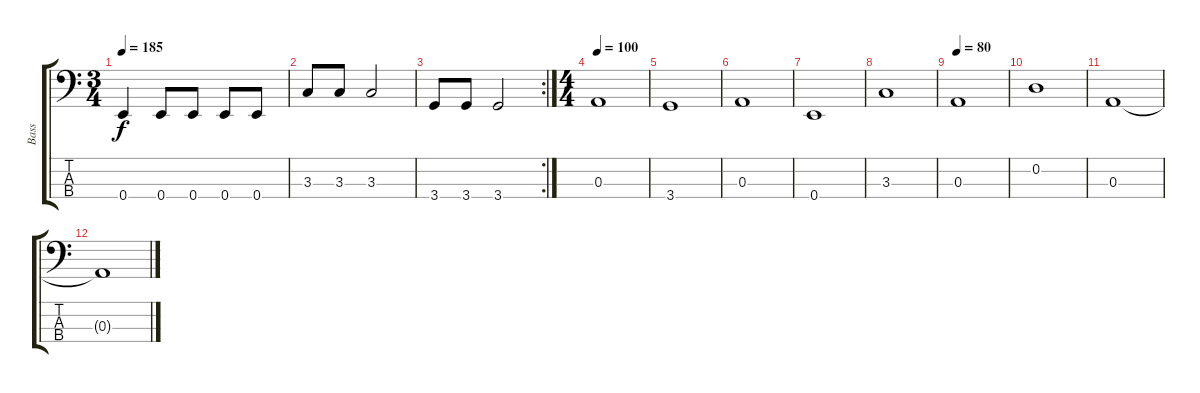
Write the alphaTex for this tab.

\track ("Bass" "Bass") {instrument electricbassfinger}
\staff {score tabs}
\tuning (G2 D2 A1 E1) {hide}
\ts (3 4)
\tempo 185
\clef f4
\ks c
0.4.4{dy f} 0.4.8 0.4.8 0.4.8 0.4.8 |
3.3.8 3.3.8 3.3.2 |
\rc 2
3.4.8 3.4.8 3.4.2 |
\ts (4 4)
\tempo 100
0.3.1 |
3.4.1 |
0.3.1 |
0.4.1 |
3.3.1 |
\tempo 80
0.3.1 |
0.2.1 |
0.3.1 |
0.3{t}.1
